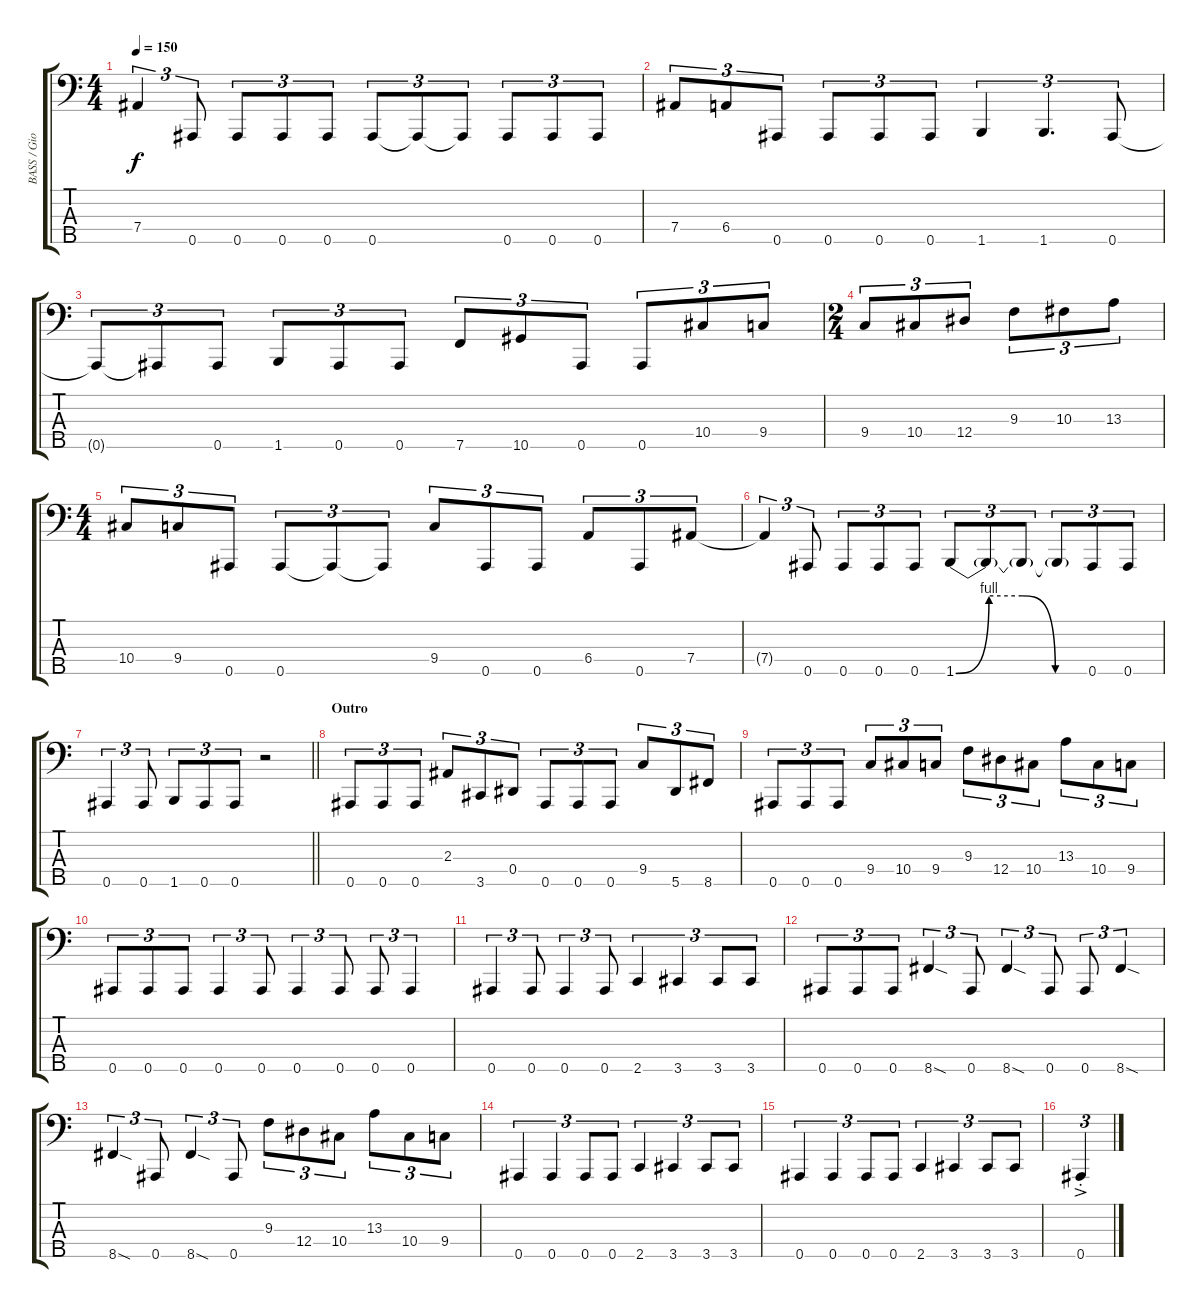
\track ("BASS / Gio" "BASS / Gio") {instrument electricbassfinger}
\staff {score tabs}
\tuning (Gb2 Db2 Ab1 Eb1 Bb0) {hide}
\ts (4 4)
\tempo 150
\clef f4
\ks c
7.4{t}.4{tu (3 2) dy f} 0.5.8{tu (3 2)} 0.5.8{tu (3 2)} 0.5.8{tu (3 2)} 0.5.8{tu (3 2)} 0.5.8{tu (3 2)} 0.5{t}.8{tu (3 2)} 0.5{t}.8{tu (3 2)} 0.5.8{tu (3 2)} 0.5.8{tu (3 2)} 0.5.8{tu (3 2)} |
7.4.8{tu (3 2)} 6.4.8{tu (3 2)} 0.5.8{tu (3 2)} 0.5.8{tu (3 2)} 0.5.8{tu (3 2)} 0.5.8{tu (3 2)} 1.5.4{tu (3 2)} 1.5.4{d tu (3 2)} 0.5.8{tu (3 2)} |
0.5{t}.8{tu (3 2)} 0.5{t}.8{tu (3 2)} 0.5.8{tu (3 2)} 1.5.8{tu (3 2)} 0.5.8{tu (3 2)} 0.5.8{tu (3 2)} 7.5.8{tu (3 2)} 10.5.8{tu (3 2)} 0.5.8{tu (3 2)} 0.5.8{tu (3 2)} 10.4.8{tu (3 2)} 9.4.8{tu (3 2)} |
\ts (2 4)
9.4.8{tu (3 2)} 10.4.8{tu (3 2)} 12.4.8{tu (3 2)} 9.3.8{tu (3 2)} 10.3.8{tu (3 2)} 13.3.8{tu (3 2)} |
\ts (4 4)
10.4.8{tu (3 2)} 9.4.8{tu (3 2)} 0.5.8{tu (3 2)} 0.5.8{tu (3 2)} 0.5{t}.8{tu (3 2)} 0.5{t}.8{tu (3 2)} 9.4.8{tu (3 2)} 0.5.8{tu (3 2)} 0.5.8{tu (3 2)} 6.4.8{tu (3 2)} 0.5.8{tu (3 2)} 7.4.8{tu (3 2)} |
7.4{t}.4{tu (3 2)} 0.5.8{tu (3 2)} 0.5.8{tu (3 2)} 0.5.8{tu (3 2)} 0.5.8{tu (3 2)} 1.5{be (custom 0 0 15 4 30 4 45 0 60 0)}.8{tu (3 2)} 1.5{t}.8{tu (3 2)} 1.5{t}.8{tu (3 2)} 1.5{t}.8{tu (3 2)} 0.5.8{tu (3 2)} 0.5.8{tu (3 2)} |
\barLineRight lightlight
0.5.4{tu (3 2)} 0.5.8{tu (3 2)} 1.5.8{tu (3 2)} 0.5.8{tu (3 2)} 0.5.8{tu (3 2)} r.2 |
\section ("" "Outro")
0.5.8{tu (3 2)} 0.5.8{tu (3 2)} 0.5.8{tu (3 2)} 2.3.8{tu (3 2)} 3.5.8{tu (3 2)} 0.4.8{tu (3 2)} 0.5.8{tu (3 2)} 0.5.8{tu (3 2)} 0.5.8{tu (3 2)} 9.4.8{tu (3 2)} 5.5.8{tu (3 2)} 8.5.8{tu (3 2)} |
0.5.8{tu (3 2)} 0.5.8{tu (3 2)} 0.5.8{tu (3 2)} 9.4.8{tu (3 2)} 10.4.8{tu (3 2)} 9.4.8{tu (3 2)} 9.3.8{tu (3 2)} 12.4.8{tu (3 2)} 10.4.8{tu (3 2)} 13.3.8{tu (3 2)} 10.4.8{tu (3 2)} 9.4.8{tu (3 2)} |
0.5.8{tu (3 2)} 0.5.8{tu (3 2)} 0.5.8{tu (3 2)} 0.5.4{tu (3 2)} 0.5.8{tu (3 2)} 0.5.4{tu (3 2)} 0.5.8{tu (3 2)} 0.5.8{tu (3 2)} 0.5.4{tu (3 2)} |
0.5.4{tu (3 2)} 0.5.8{tu (3 2)} 0.5.4{tu (3 2)} 0.5.8{tu (3 2)} 2.5.4{tu (3 2)} 3.5.4{tu (3 2)} 3.5.8{tu (3 2)} 3.5.8{tu (3 2)} |
0.5.8{tu (3 2)} 0.5.8{tu (3 2)} 0.5.8{tu (3 2)} 8.5{sod}.4{tu (3 2)} 0.5.8{tu (3 2)} 8.5{sod}.4{tu (3 2)} 0.5.8{tu (3 2)} 0.5.8{tu (3 2)} 8.5{sod}.4{tu (3 2)} |
8.5{sod}.4{tu (3 2)} 0.5.8{tu (3 2)} 8.5{sod}.4{tu (3 2)} 0.5.8{tu (3 2)} 9.3.8{tu (3 2)} 12.4.8{tu (3 2)} 10.4.8{tu (3 2)} 13.3.8{tu (3 2)} 10.4.8{tu (3 2)} 9.4.8{tu (3 2)} |
0.5.4{tu (3 2)} 0.5.4{tu (3 2)} 0.5.8{tu (3 2)} 0.5.8{tu (3 2)} 2.5.4{tu (3 2)} 3.5.4{tu (3 2)} 3.5.8{tu (3 2)} 3.5.8{tu (3 2)} |
0.5.4{tu (3 2)} 0.5.4{tu (3 2)} 0.5.8{tu (3 2)} 0.5.8{tu (3 2)} 2.5.4{tu (3 2)} 3.5.4{tu (3 2)} 3.5.8{tu (3 2)} 3.5.8{tu (3 2)} |
0.5{ac st}.4{tu (3 2)}
